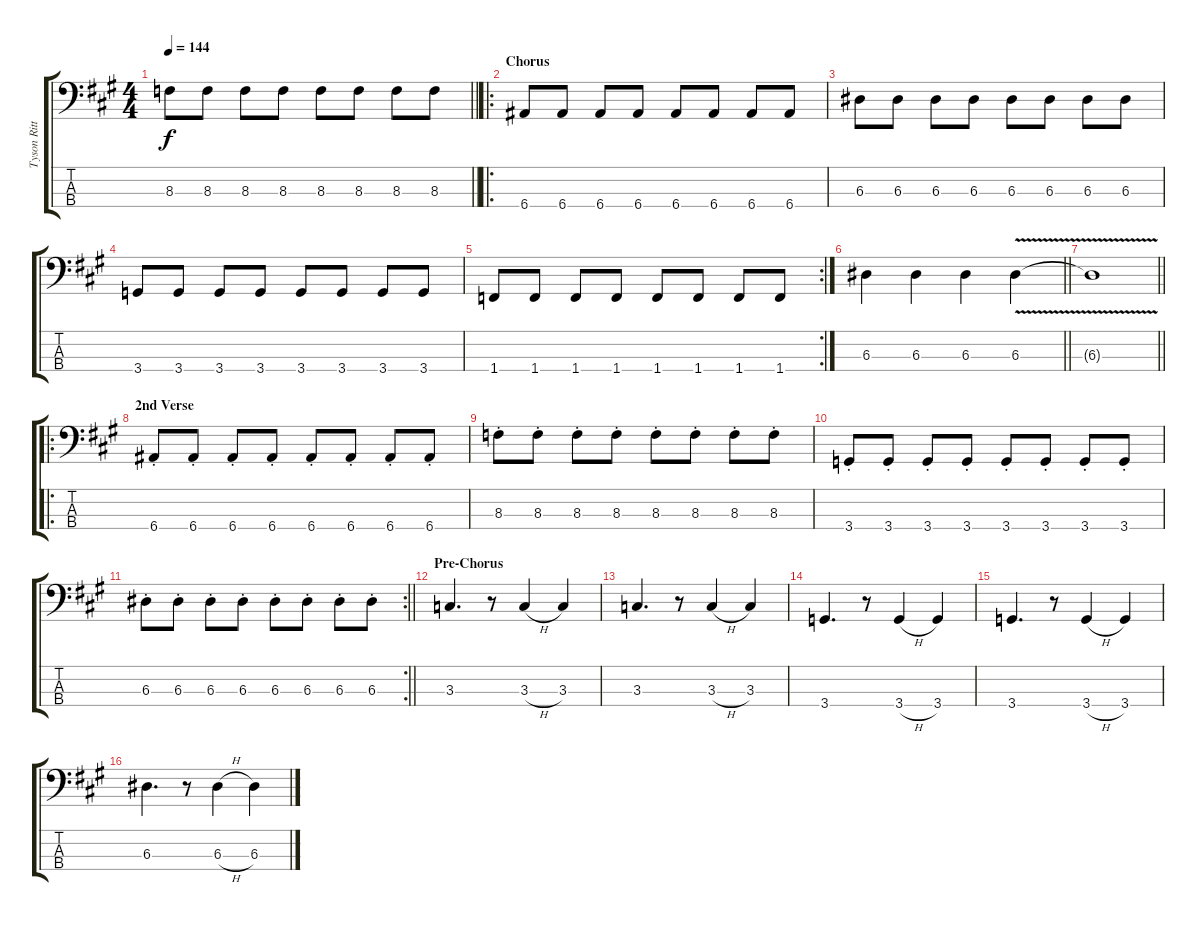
\track ("Tyson Ritter" "Tyson Ritt") {instrument electricbasspick}
\staff {score tabs}
\tuning (G2 D2 A1 E1) {hide}
\ts (4 4)
\tempo 144
\clef f4
\barLineRight lightlight
\ks a
8.3.8{dy f} 8.3.8 8.3.8 8.3.8 8.3.8 8.3.8 8.3.8 8.3.8 |
\ro
\section ("" "Chorus")
6.4.8 6.4.8 6.4.8 6.4.8 6.4.8 6.4.8 6.4.8 6.4.8 |
6.3.8 6.3.8 6.3.8 6.3.8 6.3.8 6.3.8 6.3.8 6.3.8 |
3.4.8 3.4.8 3.4.8 3.4.8 3.4.8 3.4.8 3.4.8 3.4.8 |
\rc 2
1.4.8 1.4.8 1.4.8 1.4.8 1.4.8 1.4.8 1.4.8 1.4.8 |
\barLineRight lightlight
6.3.4 6.3.4 6.3.4 6.3{v}.4 |
\barLineRight lightlight
6.3{t}.1 |
\ro
\section ("" "2nd Verse")
6.4{st}.8 6.4{st}.8 6.4{st}.8 6.4{st}.8 6.4{st}.8 6.4{st}.8 6.4{st}.8 6.4{st}.8 |
8.3{st}.8 8.3{st}.8 8.3{st}.8 8.3{st}.8 8.3{st}.8 8.3{st}.8 8.3{st}.8 8.3{st}.8 |
3.4{st}.8 3.4{st}.8 3.4{st}.8 3.4{st}.8 3.4{st}.8 3.4{st}.8 3.4{st}.8 3.4{st}.8 |
\rc 2
\barLineRight lightlight
6.3{st}.8 6.3{st}.8 6.3{st}.8 6.3{st}.8 6.3{st}.8 6.3{st}.8 6.3{st}.8 6.3{st}.8 |
\section ("" "Pre-Chorus")
3.3.4{d} r.8 3.3{h}.4 3.3.4 |
3.3.4{d} r.8 3.3{h}.4 3.3.4 |
3.4.4{d} r.8 3.4{h}.4 3.4.4 |
3.4.4{d} r.8 3.4{h}.4 3.4.4 |
6.3.4{d} r.8 6.3{h}.4 6.3.4
